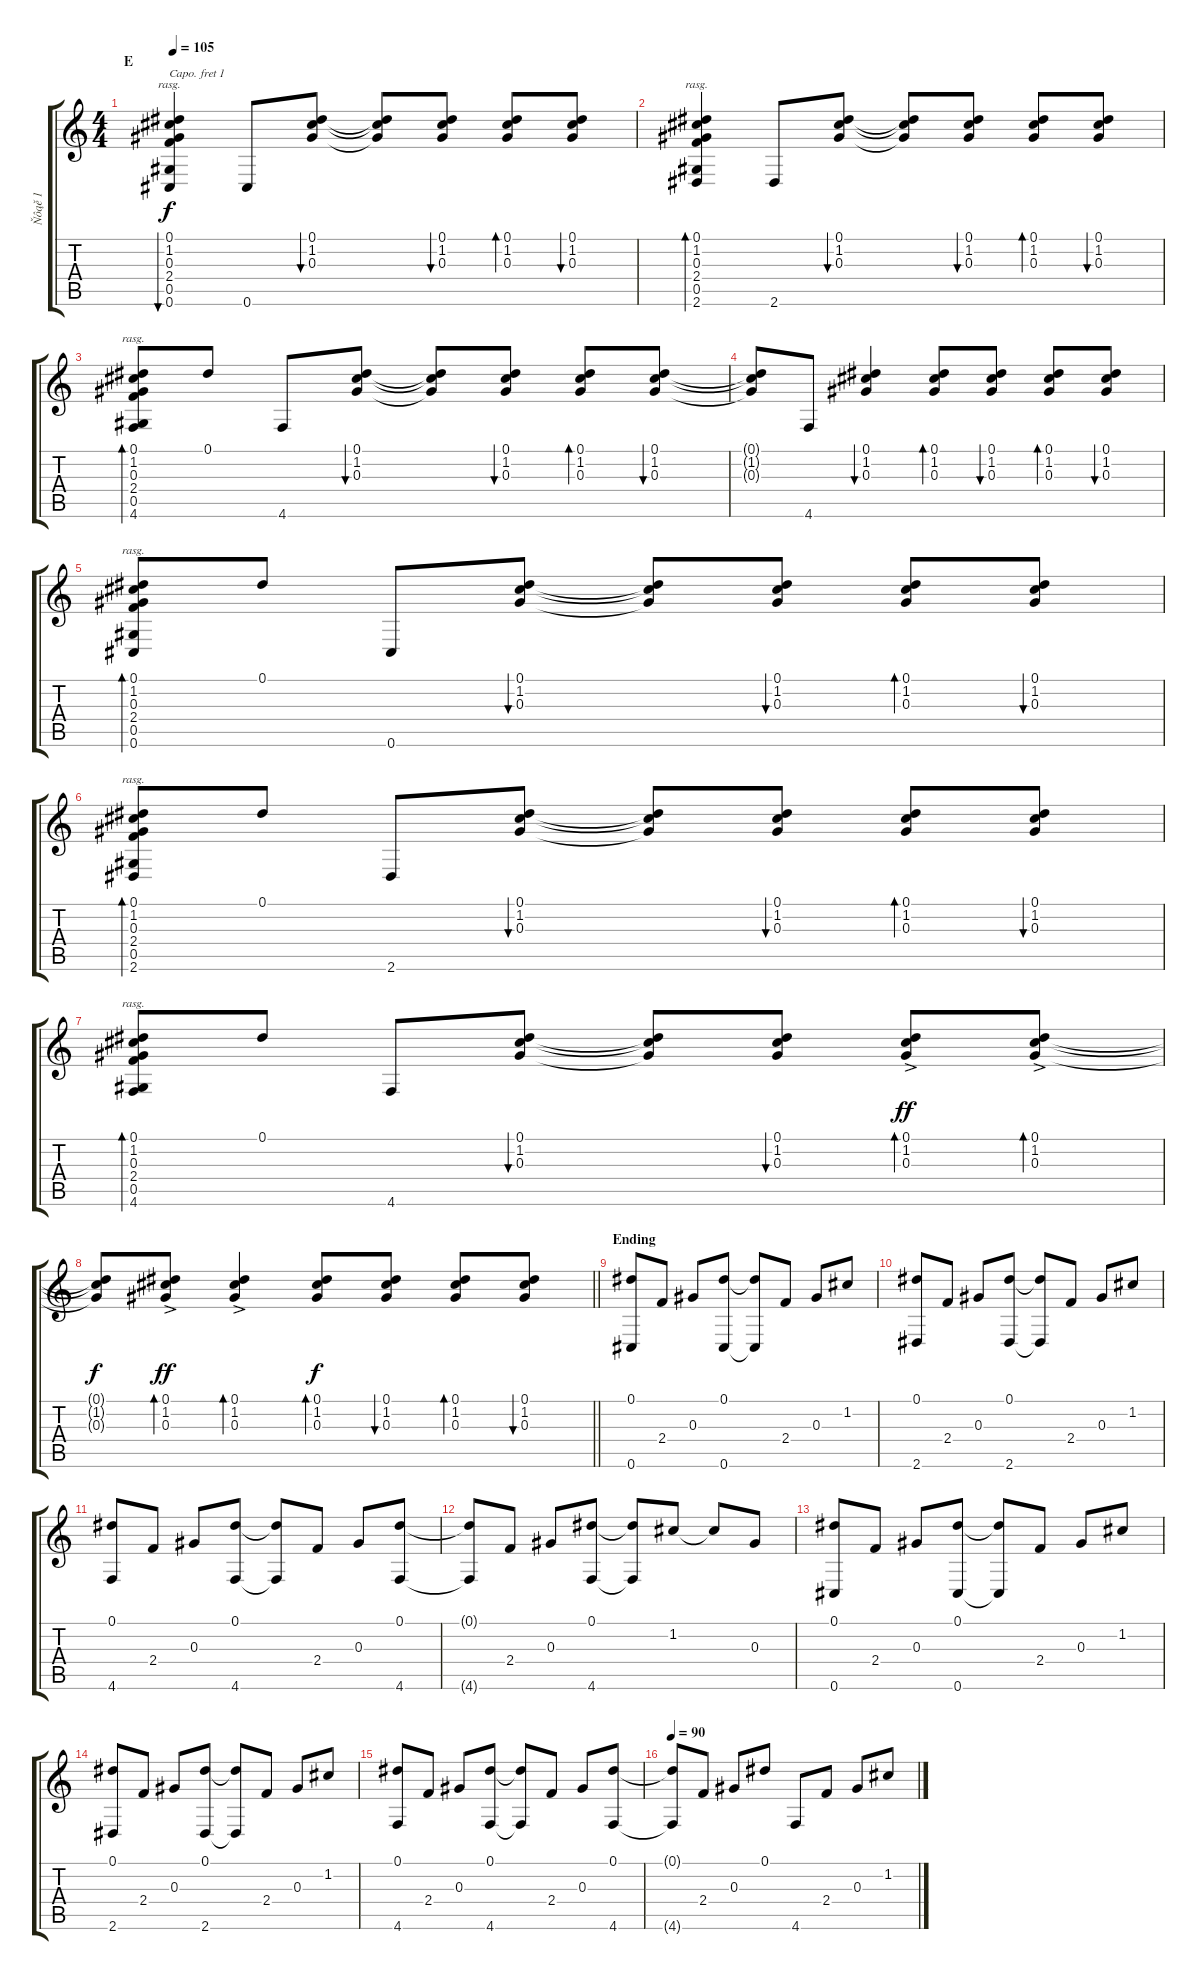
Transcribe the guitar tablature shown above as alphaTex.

\track ("Ňôąě 1" "Ňôąě 1") {instrument acousticguitarsteel}
\staff {score tabs}
\capo 1
\tuning (D4 B3 G3 D3 G2 C2) {hide}
\ts (4 4)
\section ("" "E")
\tempo 105
\clef g2
\ks c
(0.1 1.2 0.3 2.4 0.5 0.6).4{bu 240 rasg ii dy f} 0.6.8 (0.1 1.2 0.3).8{bu 120} (0.1{t} 1.2{t} 0.3{t}).8{beam Up} (0.1 1.2 0.3).8{bu 120 beam Up} (0.1 1.2 0.3).8{bd 120 beam Up} (0.1 1.2 0.3).8{bu 120 beam Up} |
(0.1 1.2 0.3 2.4 0.5 2.6).4{bd 240 rasg ii} 2.6.8 (0.1 1.2 0.3).8{bu 120} (0.1{t} 1.2{t} 0.3{t}).8{beam Up} (0.1 1.2 0.3).8{bu 120 beam Up} (0.1 1.2 0.3).8{bd 120 beam Up} (0.1 1.2 0.3).8{bu 120 beam Up} |
(0.1 1.2 0.3 2.4 0.5 4.6).8{bd 240 rasg ii} 0.1.8 4.6.8 (0.1 1.2 0.3).8{bu 120} (0.1{t} 1.2{t} 0.3{t}).8{beam Up} (0.1 1.2 0.3).8{bu 120 beam Up} (0.1 1.2 0.3).8{bd 120 beam Up} (0.1 1.2 0.3).8{bu 120 beam Up} |
(0.1{t} 1.2{t} 0.3{t}).8 4.6.8 (0.1 1.2 0.3).4{bu 120 beam Up} (0.1 1.2 0.3).8{bd 120 beam Up} (0.1 1.2 0.3).8{bu 120 beam Up} (0.1 1.2 0.3).8{bd 120 beam Up} (0.1 1.2 0.3).8{bu 120 beam Up} |
(0.1 1.2 0.3 2.4 0.5 0.6).8{bd 120 rasg ii} 0.1.8 0.6.8 (0.1 1.2 0.3).8{bu 120} (0.1{t} 1.2{t} 0.3{t}).8{beam Up} (0.1 1.2 0.3).8{bu 120 beam Up} (0.1 1.2 0.3).8{bd 120 beam Up} (0.1 1.2 0.3).8{bu 120 beam Up} |
(0.1 1.2 0.3 2.4 0.5 2.6).8{bd 240 rasg ii} 0.1.8 2.6.8 (0.1 1.2 0.3).8{bu 120} (0.1{t} 1.2{t} 0.3{t}).8{beam Up} (0.1 1.2 0.3).8{bu 120 beam Up} (0.1 1.2 0.3).8{bd 120 beam Up} (0.1 1.2 0.3).8{bu 120 beam Up} |
(0.1 1.2 0.3 2.4 0.5 4.6).8{bd 240 rasg ii} 0.1.8 4.6.8 (0.1 1.2 0.3).8{bu 120} (0.1{t} 1.2{t} 0.3{t}).8{beam Up} (0.1 1.2 0.3).8{bu 120 beam Up} (0.1{ac} 1.2{ac} 0.3{ac}).8{bd 120 dy ff beam Up} (0.1{ac} 1.2{ac} 0.3{ac}).8{bd 60 beam Up} |
\barLineRight lightlight
(0.1{t} 1.2{t} 0.3{t}).8{dy f beam Up} (0.1{ac} 1.2{ac} 0.3{ac}).8{bd 60 dy ff beam Up} (0.1{ac} 1.2{ac} 0.3{ac}).4{bd 60 beam Up} (0.1 1.2 0.3).8{bd 120 dy f beam Up} (0.1 1.2 0.3).8{bu 120 beam Up} (0.1 1.2 0.3).8{bd 120 beam Up} (0.1 1.2 0.3).8{bu 120 beam Up} |
\section ("" "Ending")
(0.1 0.6).8 2.4.8 0.3.8{beam Up} (0.1 0.6).8{beam Up} (0.1{t} 0.6{t}).8 2.4.8 0.3.8{beam Up} 1.2.8{beam Up} |
(0.1 2.6).8 2.4.8 0.3.8{beam Up} (0.1 2.6).8{beam Up} (0.1{t} 2.6{t}).8 2.4.8 0.3.8{beam Up} 1.2.8{beam Up} |
(0.1 4.6).8 2.4.8 0.3.8{beam Up} (0.1 4.6).8{beam Up} (0.1{t} 4.6{t}).8 2.4.8 0.3.8{beam Up} (0.1 4.6).8{beam Up} |
(0.1{t} 4.6{t}).8 2.4.8 0.3.8{beam Up} (0.1 4.6).8{beam Up} (0.1{t} 4.6{t}).8{beam Up} 1.2.8{beam Up} 1.2{t}.8{beam Up} 0.3.8{beam Up} |
(0.1 0.6).8 2.4.8 0.3.8{beam Up} (0.1 0.6).8{beam Up} (0.1{t} 0.6{t}).8 2.4.8 0.3.8{beam Up} 1.2.8{beam Up} |
(0.1 2.6).8 2.4.8 0.3.8{beam Up} (0.1 2.6).8{beam Up} (0.1{t} 2.6{t}).8 2.4.8 0.3.8{beam Up} 1.2.8{beam Up} |
(0.1 4.6).8 2.4.8 0.3.8{beam Up} (0.1 4.6).8{beam Up} (0.1{t} 4.6{t}).8 2.4.8 0.3.8{beam Up} (0.1 4.6).8{beam Up} |
\tempo 90
(0.1{t} 4.6{t}).8 2.4.8 0.3.8{beam Up} 0.1.8{beam Up} 4.6.8 2.4.8 0.3.8{beam Up} 1.2.8{beam Up}
